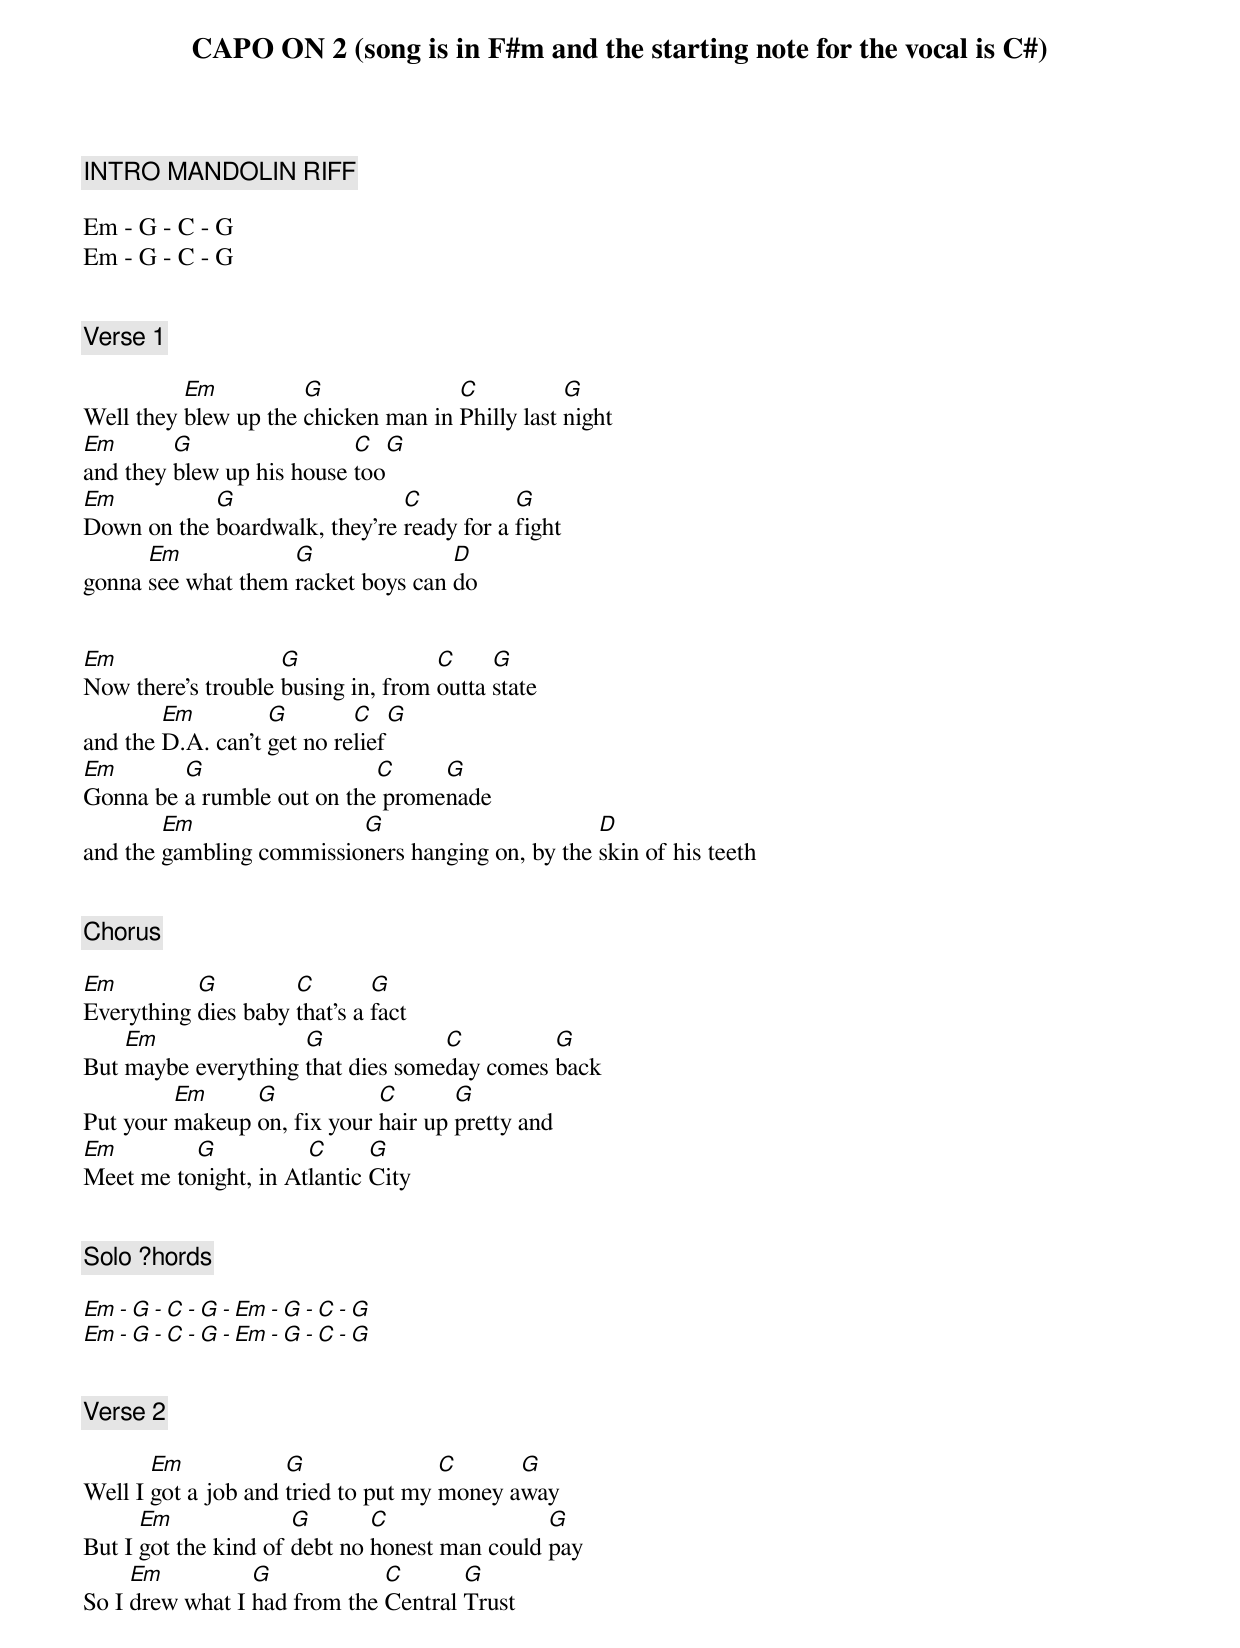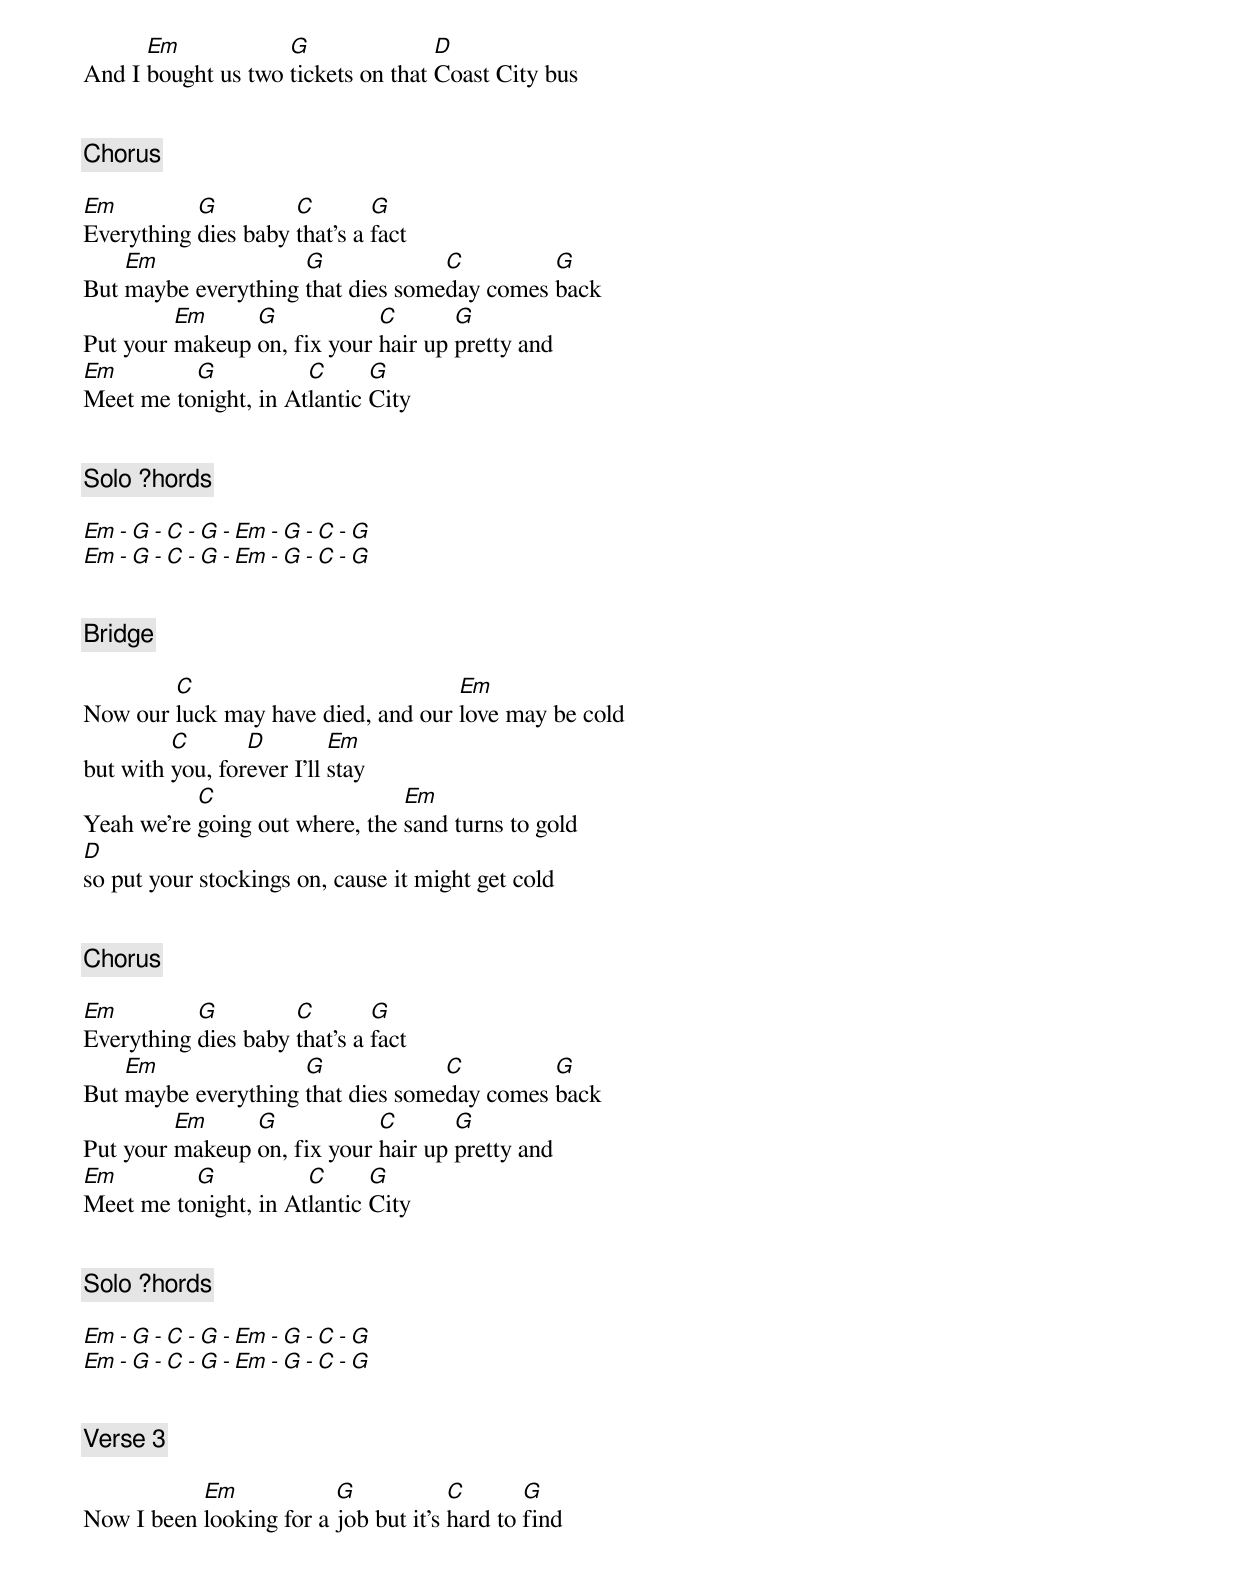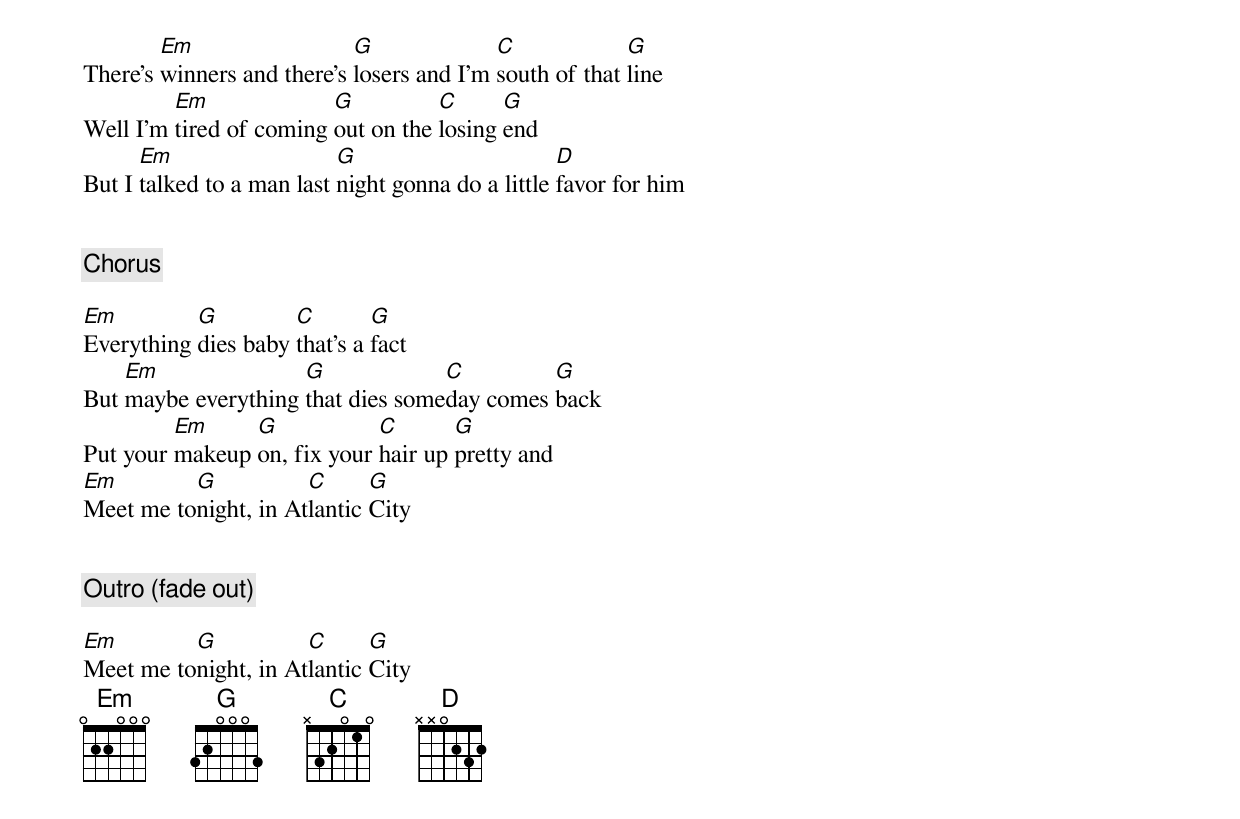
CAPO ON 2 (song is in F#m and the starting note for the vocal is C#)


[INTRO MANDOLIN RIFF]

Em - G - C - G
Em - G - C - G


[Verse] 1

          Em          G              C           G
Well they blew up the chicken man in Philly last night
Em       G                 C   G
and they blew up his house too
Em          G                  C           G
Down on the boardwalk, they're ready for a fight
      Em            G               D
gonna see what them racket boys can do


Em                  G               C     G
Now there's trouble busing in, from outta state
        Em         G        C   G
and the D.A. can't get no relief
Em       G                  C     G
Gonna be a rumble out on the promenade
        Em                G                       D
and the gambling commissioners hanging on, by the skin of his teeth


[Chorus]

Em         G         C        G
Everything dies baby that's a fact
    Em               G             C         G
But maybe everything that dies someday comes back
         Em     G            C       G
Put your makeup on, fix your hair up pretty and
Em        G           C      G
Meet me tonight, in Atlantic City


[Solo ?hords]

Em - G - C - G - Em - G - C - G
Em - G - C - G - Em - G - C - G


[Verse 2]

       Em            G               C      G
Well I got a job and tried to put my money away
      Em              G       C                G
But I got the kind of debt no honest man could pay
     Em          G            C       G
So I drew what I had from the Central Trust
      Em            G               D
And I bought us two tickets on that Coast City bus


[Chorus]

Em         G         C        G
Everything dies baby that's a fact
    Em               G             C         G
But maybe everything that dies someday comes back
         Em     G            C       G
Put your makeup on, fix your hair up pretty and
Em        G           C      G
Meet me tonight, in Atlantic City


[Solo ?hords]

Em - G - C - G - Em - G - C - G
Em - G - C - G - Em - G - C - G


[Bridge]

        C                           Em
Now our luck may have died, and our love may be cold
         C       D         Em
but with you, forever I'll stay
           C                    Em
Yeah we're going out where, the sand turns to gold
D
so put your stockings on, cause it might get cold


[Chorus]

Em         G         C        G
Everything dies baby that's a fact
    Em               G             C         G
But maybe everything that dies someday comes back
         Em     G            C       G
Put your makeup on, fix your hair up pretty and
Em        G           C      G
Meet me tonight, in Atlantic City


[Solo ?hords]

Em - G - C - G - Em - G - C - G
Em - G - C - G - Em - G - C - G


[Verse 3]

           Em            G            C       G
Now I been looking for a job but it's hard to find
        Em                  G              C             G
There's winners and there's losers and I'm south of that line
         Em              G          C      G
Well I'm tired of coming out on the losing end
      Em                   G                       D
But I talked to a man last night gonna do a little favor for him


[Chorus]

Em         G         C        G
Everything dies baby that's a fact
    Em               G             C         G
But maybe everything that dies someday comes back
         Em     G            C       G
Put your makeup on, fix your hair up pretty and
Em        G           C      G
Meet me tonight, in Atlantic City


[Outro] (fade out)

Em        G           C      G
Meet me tonight, in Atlantic City
